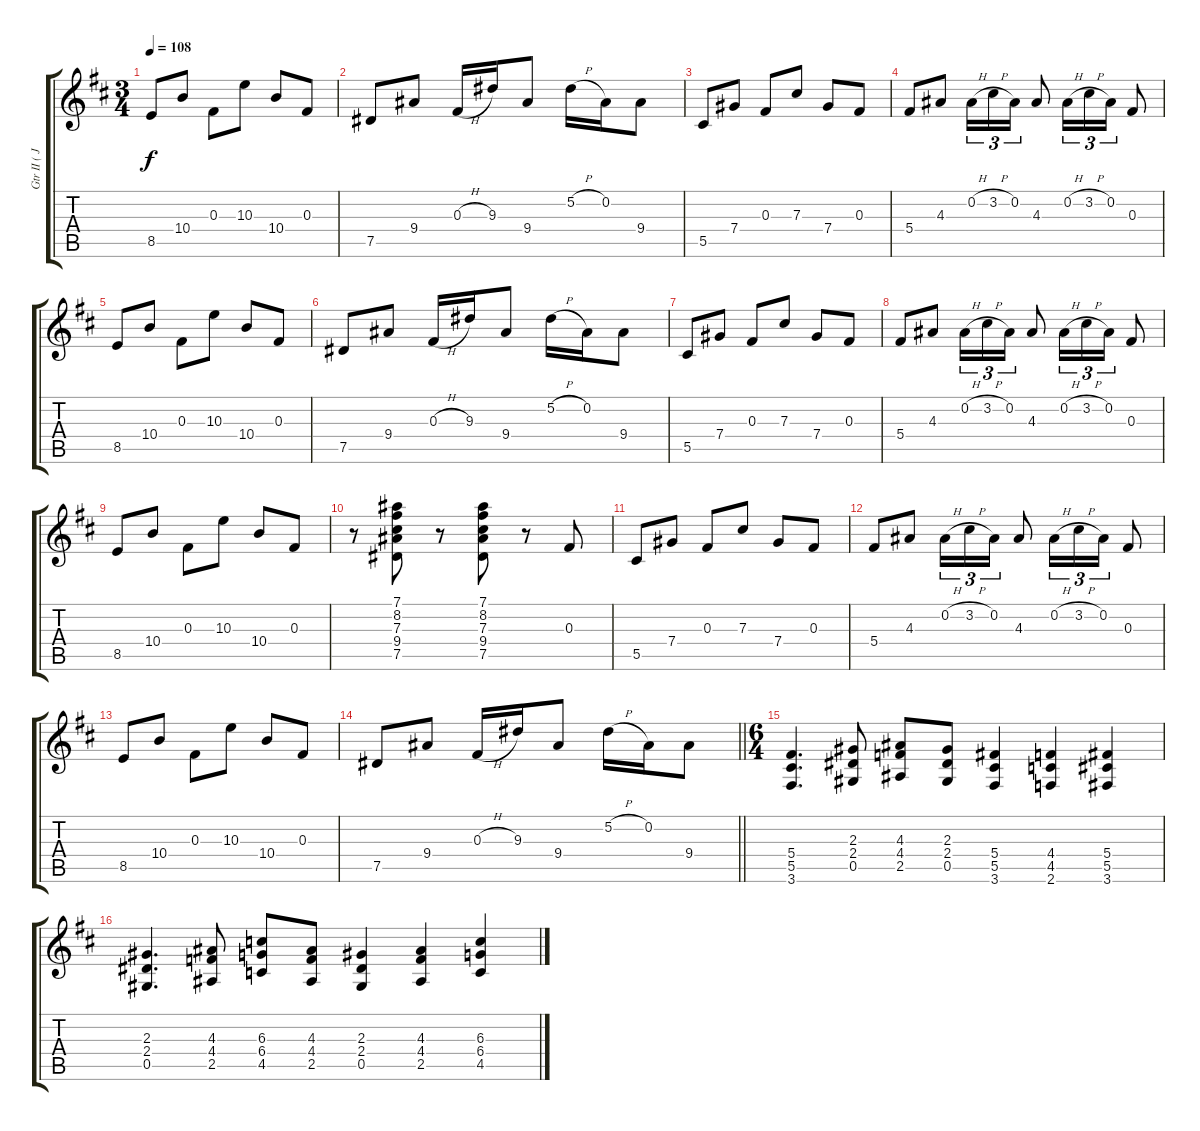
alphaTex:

\track ("Gtr II ( James )" "Gtr II ( J") {instrument electricguitarclean}
\staff {score tabs}
\tuning (Eb4 Bb3 Gb3 Db3 Ab2 Eb2) {hide}
\ts (3 4)
\tempo 108
\clef g2
\ks d
8.5.8{dy f} 10.4.8 0.3.8 10.3.8 10.4.8 0.3.8 |
7.5.8 9.4.8 0.3{h}.16 9.3.16 9.4.8 5.2{h}.16 0.2.16 9.4.8 |
5.5.8 7.4.8 0.3.8 7.3.8 7.4.8 0.3.8 |
5.4.8 4.3.8 0.2{h}.16{tu (3 2)} 3.2{h}.16{tu (3 2)} 0.2.16{tu (3 2)} 4.3.8 0.2{h}.16{tu (3 2)} 3.2{h}.16{tu (3 2)} 0.2.16{tu (3 2)} 0.3.8 |
8.5.8 10.4.8 0.3.8 10.3.8 10.4.8 0.3.8 |
7.5.8 9.4.8 0.3{h}.16 9.3.16 9.4.8 5.2{h}.16 0.2.16 9.4.8 |
5.5.8 7.4.8 0.3.8 7.3.8 7.4.8 0.3.8 |
5.4.8 4.3.8 0.2{h}.16{tu (3 2)} 3.2{h}.16{tu (3 2)} 0.2.16{tu (3 2)} 4.3.8 0.2{h}.16{tu (3 2)} 3.2{h}.16{tu (3 2)} 0.2.16{tu (3 2)} 0.3.8 |
8.5.8 10.4.8 0.3.8 10.3.8 10.4.8 0.3.8 |
r.8 (7.1 8.2 7.3 9.4 7.5).8 r.8 (7.1 8.2 7.3 9.4 7.5).8 r.8 0.3.8 |
5.5.8 7.4.8 0.3.8 7.3.8 7.4.8 0.3.8 |
5.4.8 4.3.8 0.2{h}.16{tu (3 2)} 3.2{h}.16{tu (3 2)} 0.2.16{tu (3 2)} 4.3.8 0.2{h}.16{tu (3 2)} 3.2{h}.16{tu (3 2)} 0.2.16{tu (3 2)} 0.3.8 |
8.5.8 10.4.8 0.3.8 10.3.8 10.4.8 0.3.8 |
\barLineRight lightlight
7.5.8 9.4.8 0.3{h}.16 9.3.16 9.4.8 5.2{h}.16 0.2.16 9.4.8 |
\ts (6 4)
(5.4 5.5 3.6).4{d instrument distortionguitar} (2.3 2.4 0.5).8 (4.3 4.4 2.5).8 (2.3 2.4 0.5).8 (5.4 5.5 3.6).4 (4.4 4.5 2.6).4 (5.4 5.5 3.6).4 |
(2.3 2.4 0.5).4{d} (4.3 4.4 2.5).8 (6.3 6.4 4.5).8 (4.3 4.4 2.5).8 (2.3 2.4 0.5).4 (4.3 4.4 2.5).4 (6.3 6.4 4.5).4
